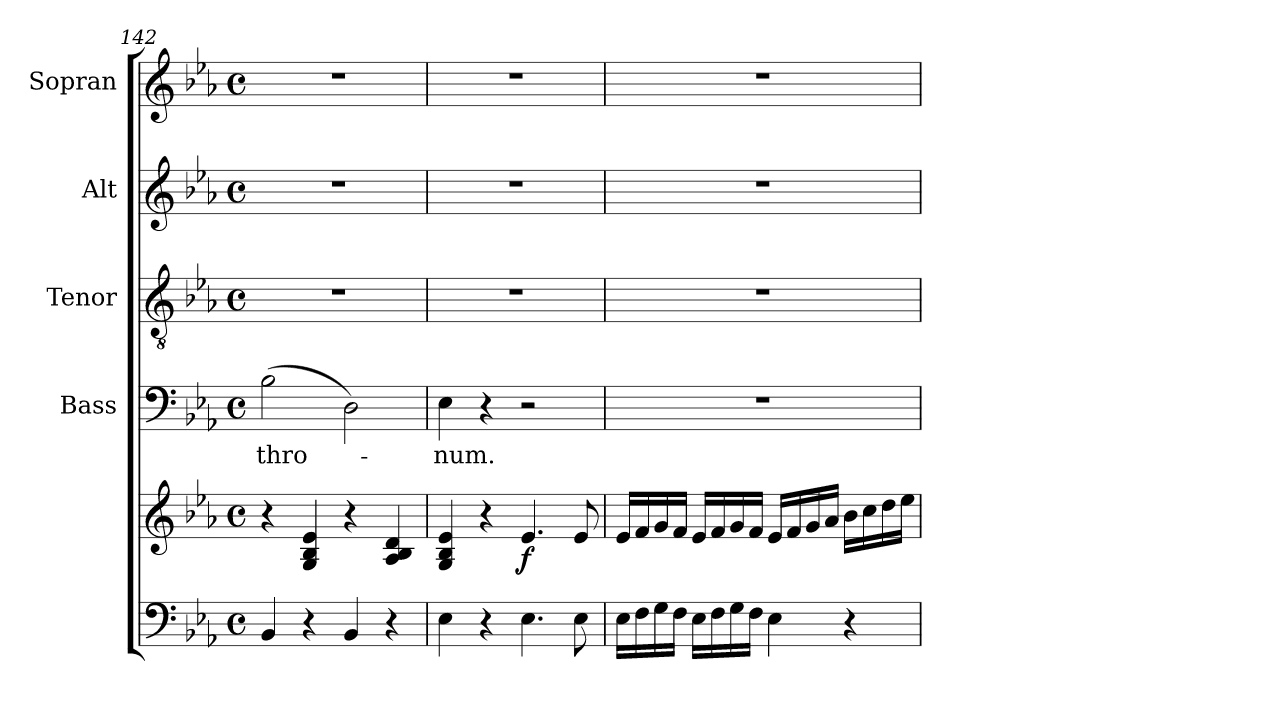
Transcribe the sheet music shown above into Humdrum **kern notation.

**kern	**kern	**dynam	**kern	**text	**kern	**kern	**kern
*part5	*part5	*part5	*part4	*part4	*part3	*part2	*part1
*staff6	*staff5	*staff5/6	*staff4	*staff4	*staff3	*staff2	*staff1
*	*	*	*I"Bass	*	*I"Tenor	*I"Alt	*I"Sopran
*	*	*	*I'B.	*	*I'T.	*I'A.	*I'S.
*clefF4	*clefG2	*	*clefF4	*	*clefGv2	*clefG2	*clefG2
*k[b-e-a-]	*k[b-e-a-]	*	*k[b-e-a-]	*	*k[b-e-a-]	*k[b-e-a-]	*k[b-e-a-]
*E-:	*E-:	*	*E-:	*	*E-:	*E-:	*E-:
*M4/4	*M4/4	*	*M4/4	*	*M4/4	*M4/4	*M4/4
*met(c)	*met(c)	*	*met(c)	*	*met(c)	*met(c)	*met(c)
=142	=142	=142	=142	=142	=142	=142	=142
!	!	!	!	!LO:LY:b	!	!	!
4BB-/	4r	.	(>2B-\	thro-	1r	1r	1r
4r	4G/ 4B-/ 4e-/	.	.	.	.	.	.
4BB-/	4r	.	2D\)	.	.	.	.
4r	4A-/ 4B-/ 4d/	.	.	.	.	.	.
=143	=143	=143	=143	=143	=143	=143	=143
!	!	!	!	!LO:LY:b	!	!	!
4E-\	4G/ 4B-/ 4e-/	.	4E-\	-num.	1r	1r	1r
4r	4r	.	4r	.	.	.	.
!	!	!LO:DY:b	!	!	!	!	!
4.E-\	4.e-/	f	2r	.	.	.	.
8E-\	8e-/	.	.	.	.	.	.
!!LO:LB:g=z
=144	=144	=144	=144	=144	=144	=144	=144
16E-\LL	16e-/LL	.	1r	.	1r	1r	1r
16F\	16f/	.	.	.	.	.	.
16G\	16g/	.	.	.	.	.	.
16F\JJ	16f/JJ	.	.	.	.	.	.
16E-\LL	16e-/LL	.	.	.	.	.	.
16F\	16f/	.	.	.	.	.	.
16G\	16g/	.	.	.	.	.	.
16F\JJ	16f/JJ	.	.	.	.	.	.
4E-\	16e-/LL	.	.	.	.	.	.
.	16f/	.	.	.	.	.	.
.	16g/	.	.	.	.	.	.
.	16a-/JJ	.	.	.	.	.	.
4r	16b-\LL	.	.	.	.	.	.
.	16cc\	.	.	.	.	.	.
.	16dd\	.	.	.	.	.	.
.	16ee-\JJ	.	.	.	.	.	.
=	=	=	=	=	=	=	=
*-	*-	*-	*-	*-	*-	*-	*-
